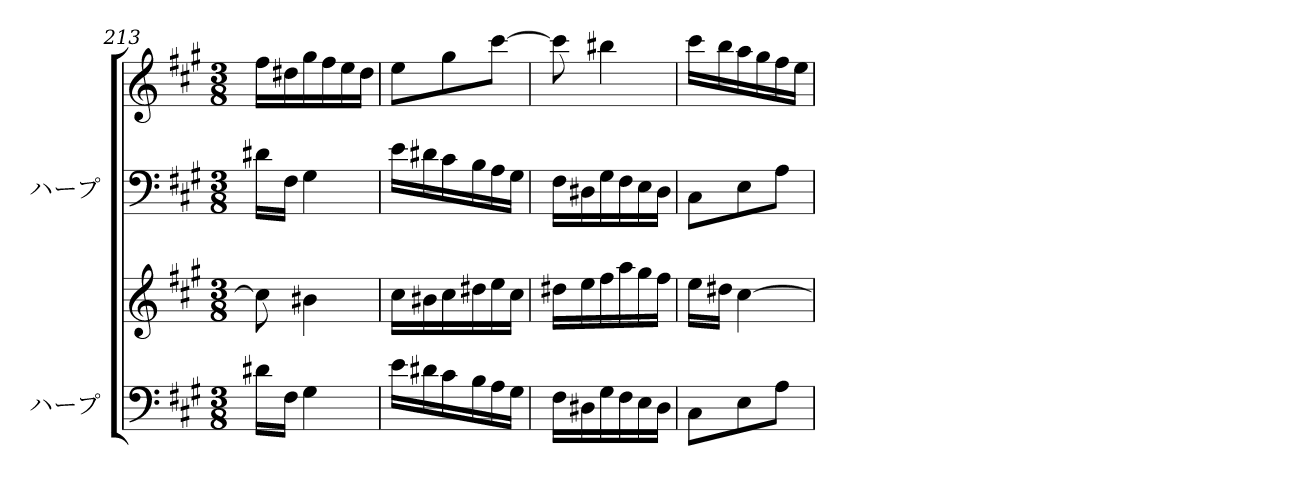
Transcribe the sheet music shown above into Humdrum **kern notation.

**kern	**kern	**kern	**kern
*part2	*part2	*part1	*part1
*staff4	*staff3	*staff2	*staff1
*I"ハープ	*	*I"ハープ	*
*clefF4	*clefG2	*clefF4	*clefG2
*k[f#c#g#]	*k[f#c#g#]	*k[f#c#g#]	*k[f#c#g#]
*M3/8	*M3/8	*M3/8	*M3/8
=213	=213	=213	=213
16d#X\LL	8cc#\]	16d#X\LL	16ff#\LL
16F#\JJ	.	16F#\JJ	16dd#X\
4G#\	4b#X\	4G#\	16gg#\
.	.	.	16ff#\
.	.	.	16ee\
.	.	.	16dd#\JJ
=214	=214	=214	=214
16e\LL	16cc#\LL	16e\LL	8ee\L
16d#X\	16b#X\	16d#X\	.
16c#\	16cc#\	16c#\	8gg#\
16B\	16dd#X\	16B\	.
16A\	16ee\	16A\	[8ccc#\J
16G#\JJ	16cc#\JJ	16G#\JJ	.
=215	=215	=215	=215
16F#\LL	16dd#X\LL	16F#\LL	8ccc#\]
16D#X\	16ee\	16D#X\	.
16G#\	16ff#\	16G#\	4bb#X\
16F#\	16aa\	16F#\	.
16E\	16gg#\	16E\	.
16D#\JJ	16ff#\JJ	16D#\JJ	.
=216	=216	=216	=216
8C#\L	16ee\LL	8C#\L	16ccc#\LL
.	16dd#X\JJ	.	16bb\
8E\	[4cc#\	8E\	16aa\
.	.	.	16gg#\
8A\J	.	8A\J	16ff#\
.	.	.	16ee\JJ
=	=	=	=
*-	*-	*-	*-
